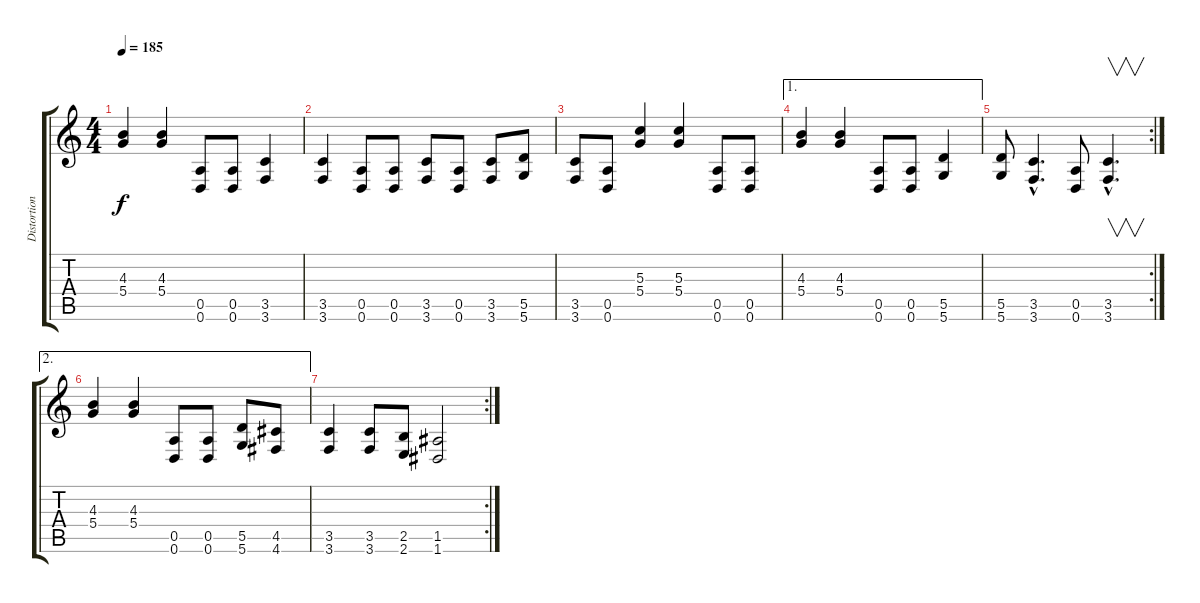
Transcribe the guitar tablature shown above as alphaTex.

\track ("Distortion Guitar" "Distortion") {instrument distortionguitar}
\staff {score tabs}
\tuning (E4 B3 G3 D3 A2 D2) {hide}
\ts (4 4)
\tempo 185
\clef g2
\ks c
(4.3 5.4).4{dy f} (4.3 5.4).4 (0.5 0.6).8 (0.5 0.6).8 (3.5 3.6).4 |
(3.5 3.6).4 (0.5 0.6).8 (0.5 0.6).8 (3.5 3.6).8 (0.5 0.6).8 (3.5 3.6).8 (5.5 5.6).8 |
(3.5 3.6).8 (0.5 0.6).8 (5.3 5.4).4 (5.3 5.4).4 (0.5 0.6).8 (0.5 0.6).8 |
\ae 1
(4.3 5.4).4 (4.3 5.4).4 (0.5 0.6).8 (0.5 0.6).8 (5.5 5.6).4 |
\rc 2
(5.5 5.6).8 (3.5{hac} 3.6{hac}).4{d} (0.5 0.6).8 (3.5{hac} 3.6{hac}).4{v d} |
\ae 2
(4.3 5.4).4 (4.3 5.4).4 (0.5 0.6).8 (0.5 0.6).8 (5.5 5.6).8 (4.5 4.6).8 |
\rc 2
(3.5 3.6).4 (3.5 3.6).8 (2.5 2.6).8 (1.5 1.6).2
